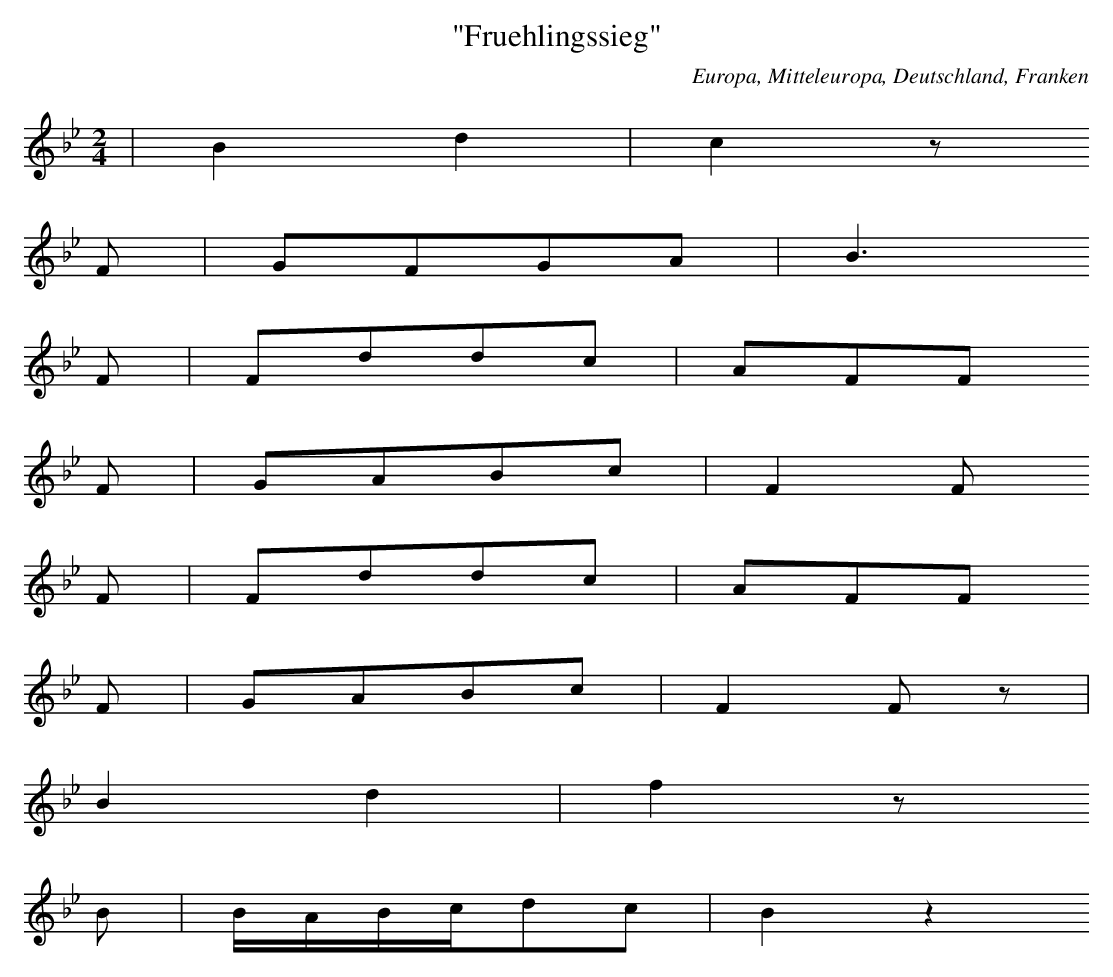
X:1
T: "Fruehlingssieg"
O: Europa, Mitteleuropa, Deutschland, Franken
M: 2/4
L: 1/16
K: Bb
 | B4d4 | c4z2
F2 | G2F2G2A2 | B6
F2 | F2d2d2c2 | A2F2F2
F2 | G2A2B2c2 | F4F2
F2 | F2d2d2c2 | A2F2F2
F2 | G2A2B2c2 | F4F2z2 |
B4d4 | f4z2
B2 | BABcd2c2 | B4z4
